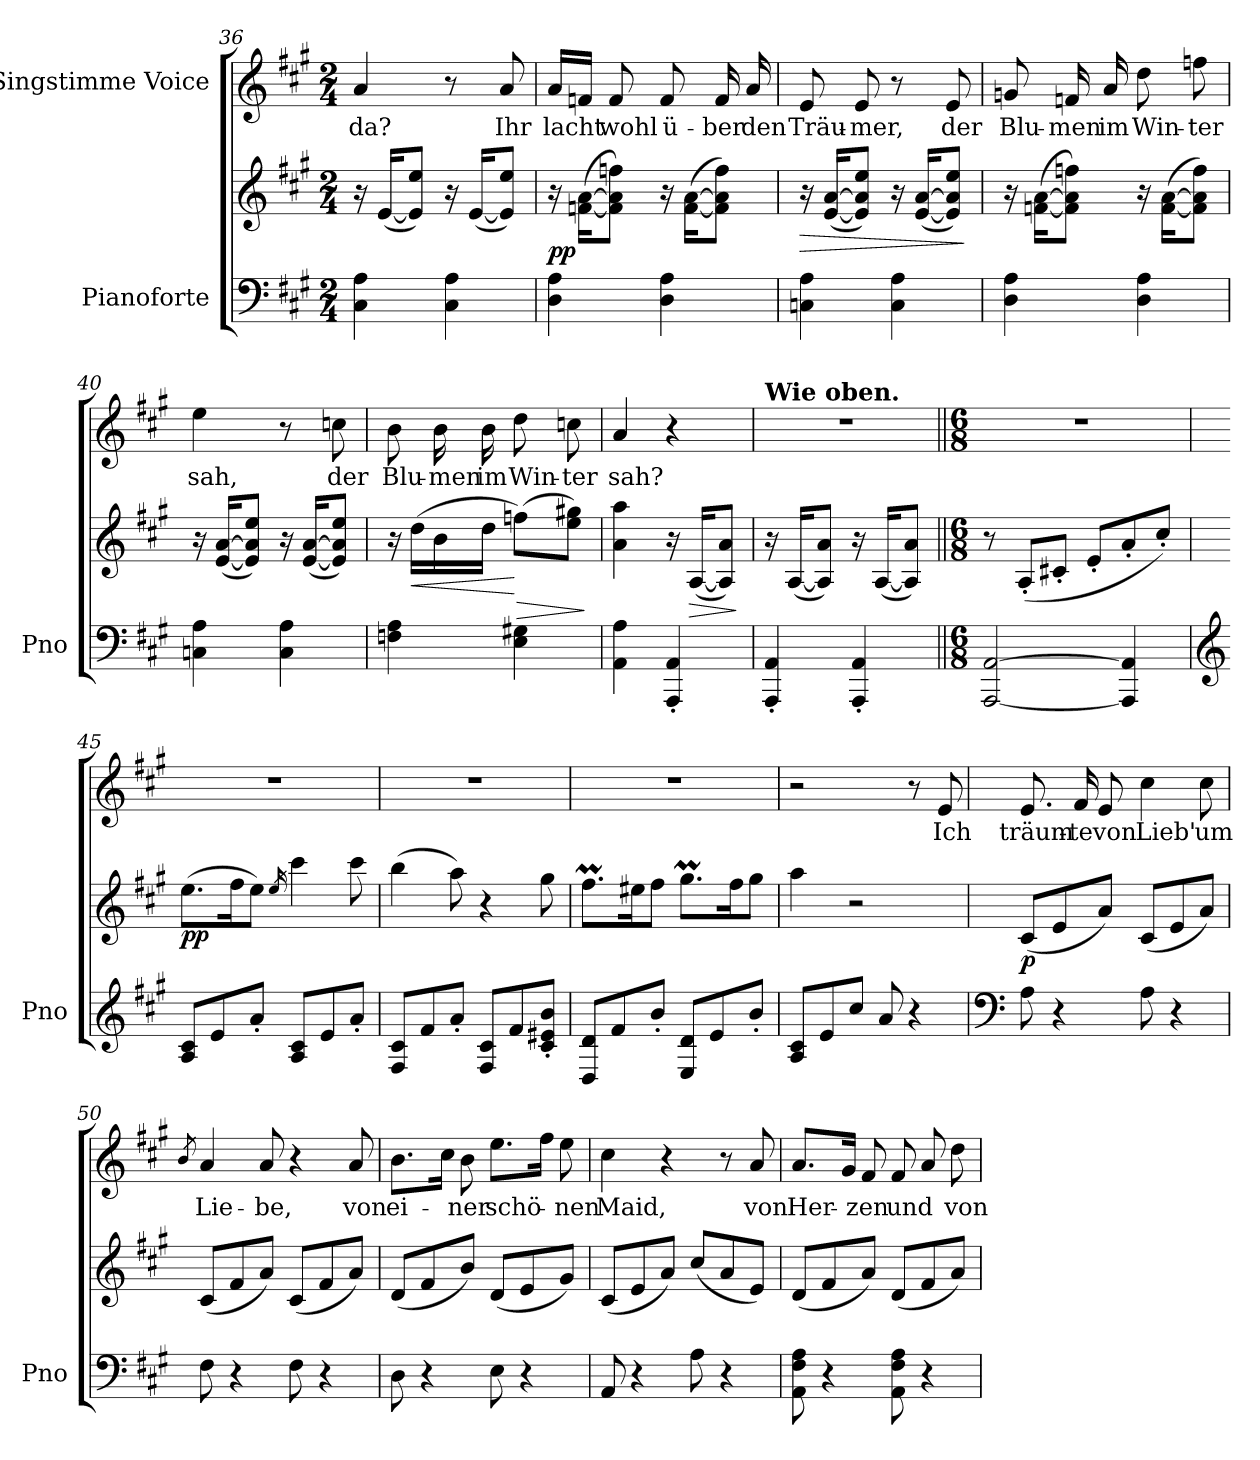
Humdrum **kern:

**kern	**kern	**dynam	**kern	**text
*part2	*part2	*part2	*part1	*part1
*staff3	*staff2	*staff2/3	*staff1	*staff1
*I"Pianoforte	*	*	*I"Singstimme Voice	*
*I'Pno	*	*	*	*
*clefF4	*clefG2	*	*clefG2	*
*k[f#c#g#]	*k[f#c#g#]	*	*k[f#c#g#]	*
*M2/4	*M2/4	*	*M2/4	*
=36	=36	=36	=36	=36
!	!	!	!	!LO:LY:b
4C#\ 4A\	16r	.	4a/	da?
.	(>[16e/KL	.	.	.
.	8e/] 8ee/J)	.	.	.
4C#\ 4A\	16r	.	8r	.
.	(>[16e/KL	.	.	.
!	!	!	!	!LO:LY:b
.	8e/] 8ee/J)	.	8a/	Ihr
=37	=37	=37	=37	=37
!	!	!LO:DY:b	!	!LO:LY:b
4D\ 4A\	16r	pp	16a/LL	lacht
.	(>[16fn\ [16a\KL	.	16fn/JJ	.
!	!	!	!	!LO:LY:b
.	8f\] 8a\] 8ffn\J)	.	8f/	wohl
!	!	!	!	!LO:LY:b
4D\ 4A\	16r	.	8f/	ü-
.	(>[16f\ [16a\KL	.	.	.
!	!	!	!	!LO:LY:b
.	8f\] 8a\] 8ff\J)	.	16f/	-ber
!	!	!	!	!LO:LY:b
.	.	.	16a/	den
=38	=38	=38	=38	=38
!	!	!LO:HP:b	!	!LO:LY:b
4Cn\ 4A\	16r	>	8e/	Träu-
.	(>[16e/ [16a/KL	.	.	.
!	!	!	!	!LO:LY:b
.	8e/] 8a/] 8ee/J)	.	8e/	-mer,
4C\ 4A\	16r	.	8r	.
.	(>[16e/ [16a/KL	.	.	.
!	!	!	!	!LO:LY:b
.	8e/] 8a/] 8ee/J)	.	8e/	der
.	.	]	.	.
!!LO:LB:g=z
=39	=39	=39	=39	=39
!	!	!	!	!LO:LY:b
4D\ 4A\	16r	.	8gn/	Blu-
.	(>[16fn\ [16a\KL	.	.	.
!	!	!	!	!LO:LY:b
.	8f\] 8a\] 8ffn\J)	.	16fn/	-men
!	!	!	!	!LO:LY:b
.	.	.	16a/	im
!	!	!	!	!LO:LY:b
4D\ 4A\	16r	.	8dd\	Win-
.	(>[16f\ [16a\KL	.	.	.
!	!	!	!	!LO:LY:b
.	8f\] 8a\] 8ff\J)	.	8ffn\	-ter
=40	=40	=40	=40	=40
!	!	!	!	!LO:LY:b
4Cn\ 4A\	16r	.	4ee\	sah,
.	(>[16e/ [16a/KL	.	.	.
.	8e/] 8a/] 8ee/J)	.	.	.
4C\ 4A\	16r	.	8r	.
.	(>[16e/ [16a/KL	.	.	.
!	!	!	!	!LO:LY:b
.	8e/] 8a/] 8ee/J)	.	8ccn\	der
=41	=41	=41	=41	=41
!	!	!	!	!LO:LY:b
4Fn\ 4A\	16r	.	8b\	Blu-
!	!	!LO:HP:b	!	!
.	(16dd\LL	<	.	.
!	!	!	!	!LO:LY:b
.	16b\	.	16b\	-men
!	!	!	!	!LO:LY:b
.	16dd\JJ	.	16b\	im
!	!	!LO:HP:n=1:b	!	!LO:LY:b
4E\ 4G#X\	(8ffn\L)	[ >	8dd\	Win-
!	!	!	!	!LO:LY:b
.	8ee\ 8gg#X\J)	.	8ccn\	-ter
.	.	]	.	.
=42	=42	=42	=42	=42
!	!	!	!	!LO:LY:b
4AA\ 4A\	4a\ 4aa\	.	4a/	sah?
4AAA/' 4AA/'	16r	.	4r	.
!	!	!LO:HP:b	!	!
.	(>[16A/KL	>	.	.
.	8A/] 8a/J)	.	.	.
.	.	]	.	.
=43	=43	=43	=43	=43
*	*	*	*MM60	*
!	!	!	!LO:TX:a:B:t=Wie oben.	!
4AAA/' 4AA/'	16r	.	2r	.
.	(>[16A/KL	.	.	.
.	8A/] 8a/J)	.	.	.
4AAA/' 4AA/'	16r	.	.	.
.	(>[16A/KL	.	.	.
.	8A/] 8a/J)	.	.	.
!!LO:PB:g=z
=44||	=44||	=44||	=44||	=44||
*M6/8	*M6/8	*	*M6/8	*
[2AAA/ [2AA/	8r	.	2.r	.
.	(8A'/L	.	.	.
.	8c#X'/J	.	.	.
.	8e'/L	.	.	.
4AAA/] 4AA/]	8a'/	.	.	.
.	8cc#'/J)	.	.	.
=45	=45	=45	=45	=45
*clefG2	*	*	*	*
!	!	!LO:DY:b	!	!
8A/ 8c#/L	(8.ee\L	pp	2.r	.
8e/	.	.	.	.
.	16ff#\K	.	.	.
8a'/J	8ee\J)	.	.	.
.	16qee/	.	.	.
8A/ 8c#/L	4ccc#\	.	.	.
8e/	.	.	.	.
8a'/J	8ccc#\	.	.	.
=46	=46	=46	=46	=46
8F#/ 8c#/L	(4bb\	.	2.r	.
8f#/	.	.	.	.
8a'/J	8aa\)	.	.	.
8F#/ 8c#/L	4r	.	.	.
8f#/	.	.	.	.
8c#/' 8e#X/' 8b/'J	8gg#\	.	.	.
=47	=47	=47	=47	=47
8D/ 8d/L	8.ff#M\L	.	2.r	.
8f#/	.	.	.	.
.	16ee#X\K	.	.	.
8b'/J	8ff#\J	.	.	.
8E/ 8d/L	8.gg#m\L	.	.	.
8e/	.	.	.	.
.	16ff#\K	.	.	.
8b'/J	8gg#\J	.	.	.
=48	=48	=48	=48	=48
8A/ 8c#/L	4aa\	.	2r	.
8e/	.	.	.	.
8cc#/J	2r	.	.	.
8a/	.	.	.	.
4r	.	.	8r	.
!	!	!	!	!LO:LY:b
.	.	.	8e/	Ich
!!LO:LB:g=z
=49	=49	=49	=49	=49
*clefF4	*	*	*	*
!	!	!LO:DY:b	!	!LO:LY:b
8A\	(8c#/L	p	8.e/	träum-
4r	8e/	.	.	.
!	!	!	!	!LO:LY:b
.	.	.	16f#/	-te
!	!	!	!	!LO:LY:b
.	8a/J)	.	8e/	von
!	!	!	!	!LO:LY:b
8A\	(8c#/L	.	4cc#\	Lieb'
4r	8e/	.	.	.
!	!	!	!	!LO:LY:b
.	8a/J)	.	8cc#\	um
=50	=50	=50	=50	=50
.	.	.	8qb/	.
!	!	!	!	!LO:LY:b
8F#\	(8c#/L	.	4a/	Lie-
4r	8f#/	.	.	.
!	!	!	!	!LO:LY:b
.	8a/J)	.	8a/	-be,
8F#\	(8c#/L	.	4r	.
4r	8f#/	.	.	.
!	!	!	!	!LO:LY:b
.	8a/J)	.	8a/	von
=51	=51	=51	=51	=51
!	!	!	!	!LO:LY:b
8D\	(8d/L	.	8.b\L	ei-
4r	8f#/	.	.	.
.	.	.	16cc#\Jk	.
!	!	!	!	!LO:LY:b
.	8b/J)	.	8b\	-ner
!	!	!	!	!LO:LY:b
8E\	(8d/L	.	8.ee\L	schö-
4r	8e/	.	.	.
.	.	.	16ff#\Jk	.
!	!	!	!	!LO:LY:b
.	8g#/J)	.	8ee\	-nen
=52	=52	=52	=52	=52
!	!	!	!	!LO:LY:b
8AA/	(8c#/L	.	4cc#\	Maid,
4r	8e/	.	.	.
.	8a/J)	.	4r	.
8A\	(8cc#/L	.	.	.
4r	8a/	.	8r	.
!	!	!	!	!LO:LY:b
.	8e/J)	.	8a/	von
=53	=53	=53	=53	=53
!	!	!	!	!LO:LY:b
8AA\ 8F#\ 8A\	(8d/L	.	8.a/L	Her-
4r	8f#/	.	.	.
.	.	.	16g#/Jk	.
!	!	!	!	!LO:LY:b
.	8a/J)	.	8f#/	-zen
!	!	!	!	!LO:LY:b
8AA\ 8F#\ 8A\	(8d/L	.	8f#/	und
4r	8f#/	.	8a/	.
!	!	!	!	!LO:LY:b
.	8a/J)	.	8dd\	von
=	=	=	=	=
*-	*-	*-	*-	*-
